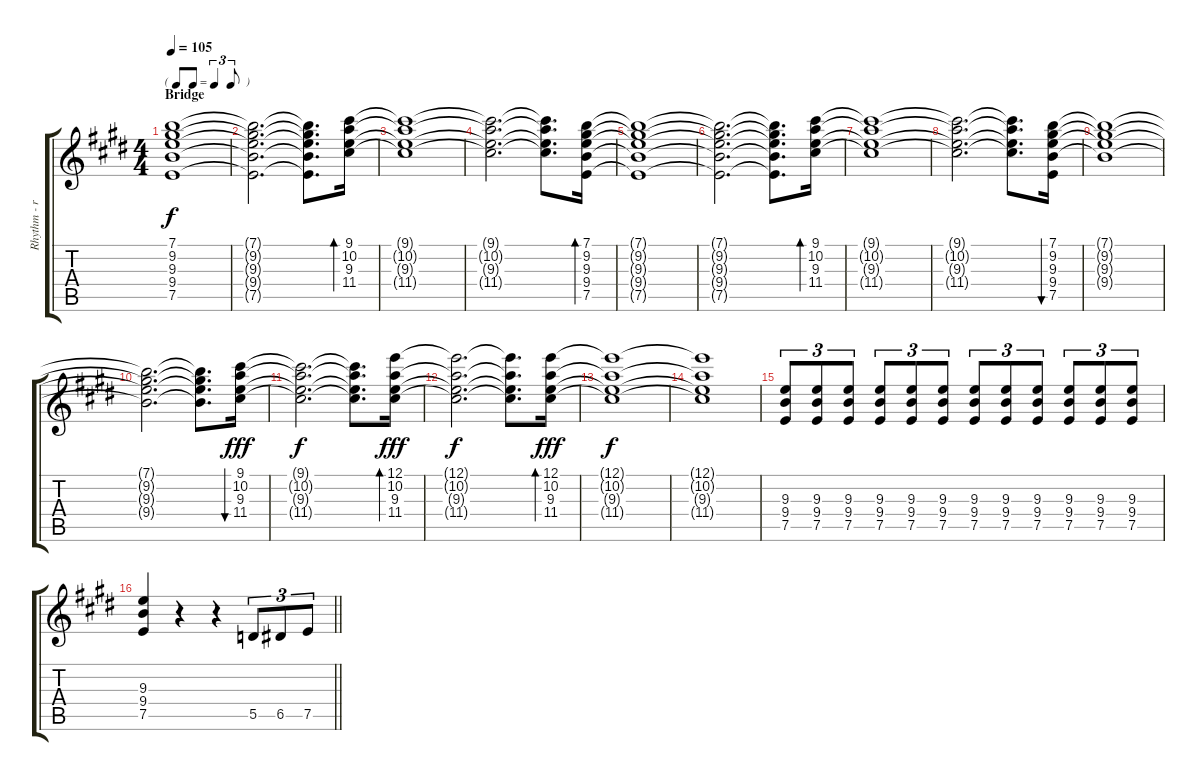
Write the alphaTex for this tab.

\track ("Rhythm - right" "Rhythm - r") {instrument electricguitarclean}
\staff {score tabs}
\tuning (E4 B3 G3 D3 A2 E2) {hide}
\ts (4 4)
\tf triplet8th
\section ("" "Bridge")
\tempo 105
\clef g2
\ks e
(7.1{t} 9.2{t} 9.3{t} 9.4{t} 7.5{t}).1{dy f} |
\ks c#minor
(7.1{t} 9.2{t} 9.3{t} 9.4{t} 7.5{t}).2{d} (7.1{t} 9.2{t} 9.3{t} 9.4{t} 7.5{t}).8{d} (9.1 10.2 9.3 11.4).16{bd 240} |
(9.1{t} 10.2{t} 9.3{t} 11.4{t}).1 |
(9.1{t} 10.2{t} 9.3{t} 11.4{t}).2{d} (9.1{t} 10.2{t} 9.3{t} 11.4{t}).8{d} (7.1 9.2 9.3 9.4 7.5).16{bd 480} |
\ks e
(7.1{t} 9.2{t} 9.3{t} 9.4{t} 7.5{t}).1 |
\ks c#minor
(7.1{t} 9.2{t} 9.3{t} 9.4{t} 7.5{t}).2{d} (7.1{t} 9.2{t} 9.3{t} 9.4{t} 7.5{t}).8{d} (9.1 10.2 9.3 11.4).16{bd 480} |
(9.1{t} 10.2{t} 9.3{t} 11.4{t}).1 |
(9.1{t} 10.2{t} 9.3{t} 11.4{t}).2{d} (9.1{t} 10.2{t} 9.3{t} 11.4{t}).8{d} (7.1 9.2 9.3 9.4 7.5).16{bu 480} |
(7.1{t} 9.2{t} 9.3{t} 9.4{t}).1 |
(7.1{t} 9.2{t} 9.3{t} 9.4{t}).2{d} (7.1{t} 9.2{t} 9.3{t} 9.4{t}).8{d} (9.1 10.2 9.3 11.4).16{bu 480 dy fff} |
(9.1{t} 10.2{t} 9.3{t} 11.4{t}).2{d dy f} (9.1{t} 10.2{t} 9.3{t} 11.4{t}).8{d} (12.1 10.2 9.3 11.4).16{bd 480 dy fff} |
(12.1{t} 10.2{t} 9.3{t} 11.4{t}).2{d dy f} (12.1{t} 10.2{t} 9.3{t} 11.4{t}).8{d} (12.1 10.2 9.3 11.4).16{bd 480 dy fff} |
(12.1{t} 10.2{t} 9.3{t} 11.4{t}).1{dy f} |
(12.1{t} 10.2{t} 9.3{t} 11.4{t}).1 |
\ks e
(9.3 9.4 7.5).8{tu (3 2)} (9.3 9.4 7.5).8{tu (3 2)} (9.3 9.4 7.5).8{tu (3 2)} (9.3 9.4 7.5).8{tu (3 2)} (9.3 9.4 7.5).8{tu (3 2)} (9.3 9.4 7.5).8{tu (3 2)} (9.3 9.4 7.5).8{tu (3 2)} (9.3 9.4 7.5).8{tu (3 2)} (9.3 9.4 7.5).8{tu (3 2)} (9.3 9.4 7.5).8{tu (3 2)} (9.3 9.4 7.5).8{tu (3 2)} (9.3 9.4 7.5).8{tu (3 2)} |
\barLineRight lightlight
\ks c#minor
(9.3 9.4 7.5).4 r.4 r.4 5.5.8{tu (3 2)} 6.5.8{tu (3 2)} 7.5.8{tu (3 2)}
